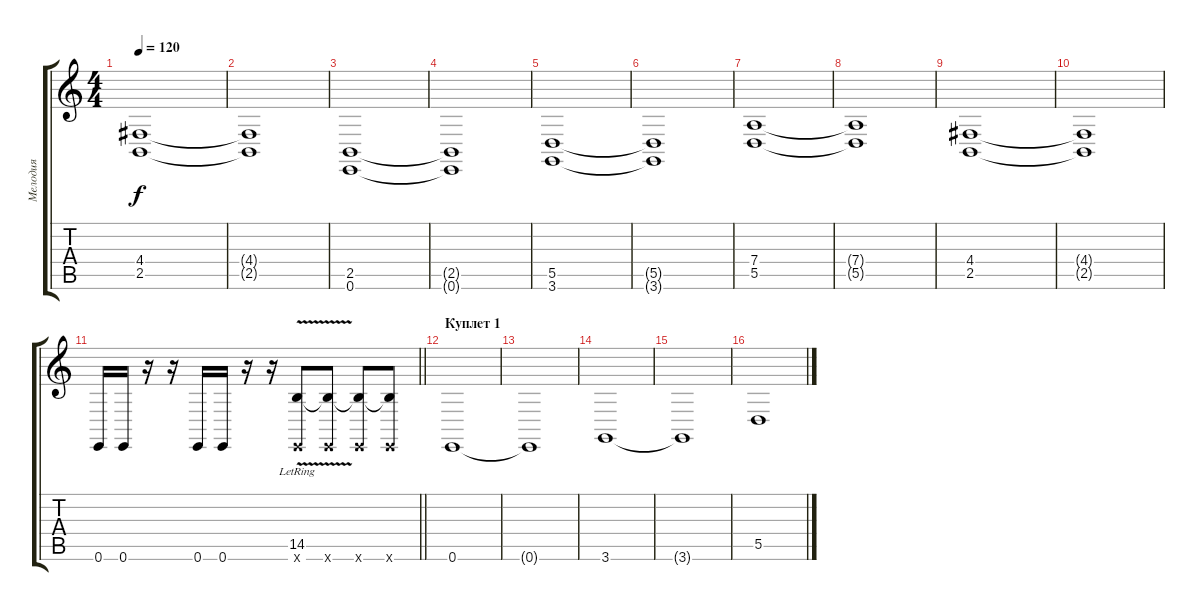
\track ("Мелодия" "Мелодия") {instrument stringensemble1}
\staff {score tabs}
\tuning (E4 B3 G3 D3 A2 E2) {hide}
\ts (4 4)
\tempo 120
\clef g2
\ks c
(4.4 2.5).1{dy f} |
(4.4{t} 2.5{t}).1 |
(2.5 0.6).1 |
(2.5{t} 0.6{t}).1 |
(5.5 3.6).1 |
(5.5{t} 3.6{t}).1 |
(7.4 5.5).1 |
(7.4{t} 5.5{t}).1 |
(4.4 2.5).1 |
(4.4{t} 2.5{t}).1 |
\barLineRight lightlight
0.6.16 0.6.16 r.16 r.16 0.6.16 0.6.16 r.16 r.16 (14.5{v lr} 0.6{x}).8 (14.5{t} 0.6{x}).8 (14.5{t} 0.6{x}).8 (14.5{t} 0.6{x}).8 |
\section ("" "Куплет 1 ")
0.6.1 |
0.6{t}.1 |
3.6.1 |
3.6{t}.1 |
5.5.1
